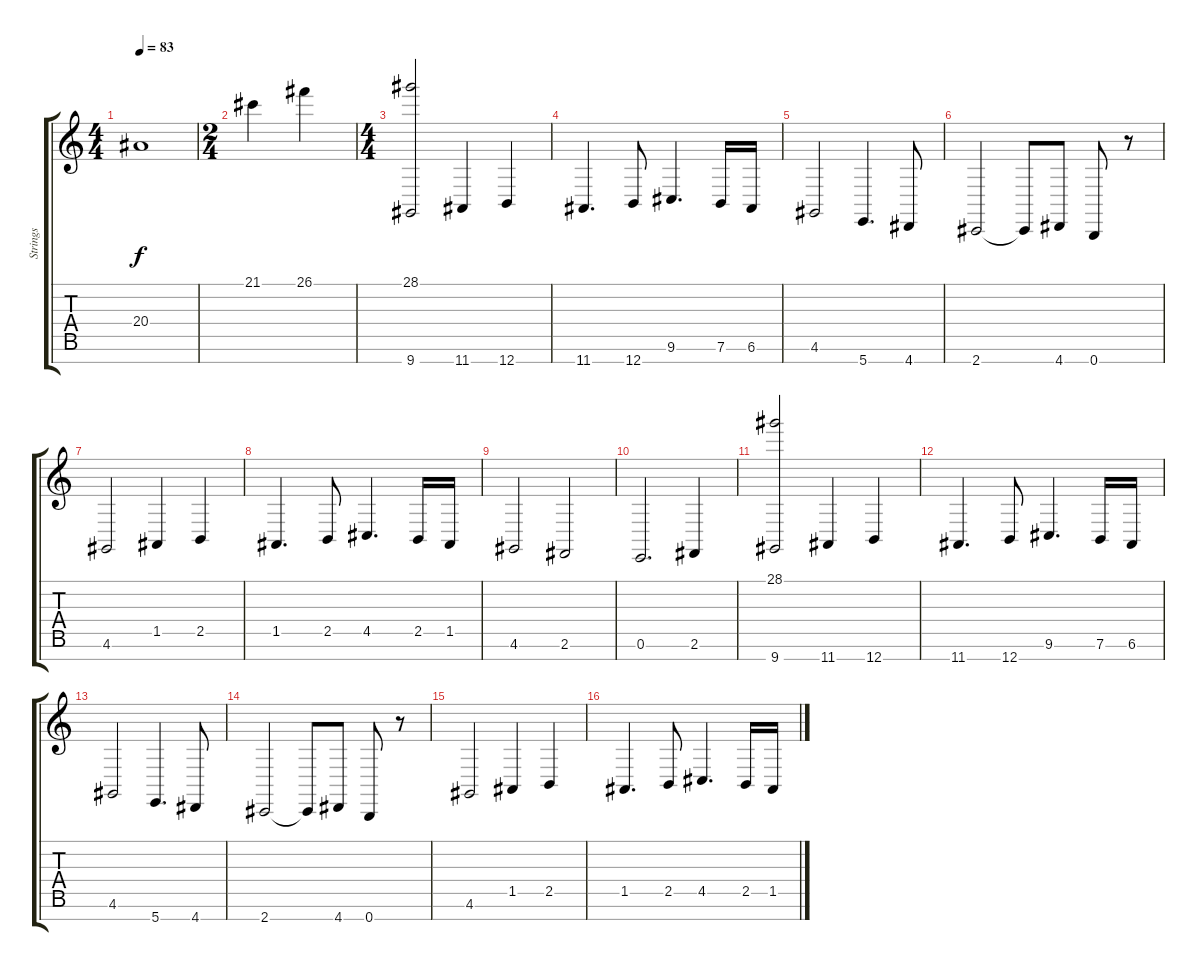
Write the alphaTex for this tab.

\track ("Strings" "Strings") {instrument stringensemble1}
\staff {score tabs}
\tuning (E4 B3 G3 D3 A2 E2 B1) {hide}
\ts (4 4)
\tempo 83
\clef g2
\ks c
20.4.1{dy f} |
\ts (2 4)
21.1.4 26.1.4 |
\ts (4 4)
(28.1 9.7).2{volume 10} 11.7.4 12.7.4 |
11.7.4{d} 12.7.8 9.6.4{d} 7.6.16 6.6.16 |
4.6.2 5.7.4{d} 4.7.8 |
2.7.2 2.7{t}.8 4.7.8 0.7.8 r.8 |
4.6.2 1.5.4 2.5.4 |
1.5.4{d} 2.5.8 4.5.4{d} 2.5.16 1.5.16 |
4.6.2 2.6.2 |
0.6.2{d} 2.6.4 |
(28.1 9.7).2 11.7.4 12.7.4 |
11.7.4{d} 12.7.8 9.6.4{d} 7.6.16 6.6.16 |
4.6.2 5.7.4{d} 4.7.8 |
2.7.2 2.7{t}.8 4.7.8 0.7.8 r.8 |
4.6.2 1.5.4 2.5.4 |
1.5.4{d} 2.5.8 4.5.4{d} 2.5.16 1.5.16
